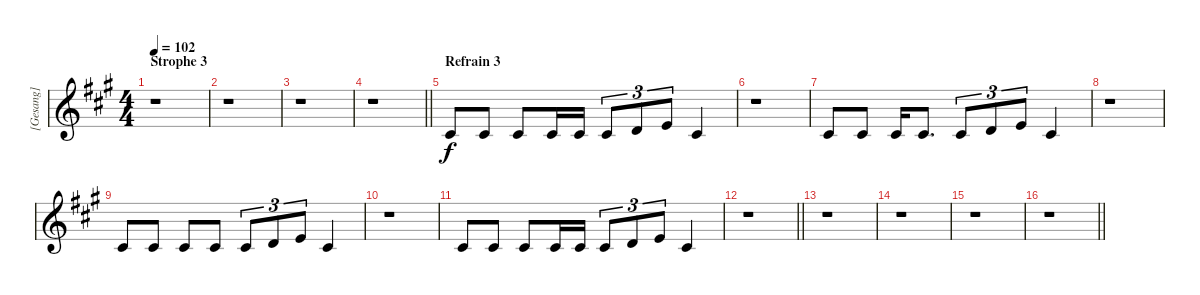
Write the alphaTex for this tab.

\track ("[Gesang]" "[Gesang]") {instrument baritonesax}
\staff {score}
\tuning (E4 B3 G3 D3 A2 E2) {hide}
\ts (4 4)
\section ("" "Strophe 3")
\tempo 102
\clef g2
\ks f#minor
r.1{dy f} |
r.1 |
r.1 |
\barLineRight lightlight
r.1 |
\section ("" "Refrain 3")
2.2.8 2.2.8 2.2.8 2.2.16 2.2.16 2.2.8{tu (3 2)} 3.2.8{tu (3 2)} 5.2.8{tu (3 2)} 2.2.4 |
r.1 |
2.2.8 2.2.8 2.2.16 2.2.8{d} 2.2.8{tu (3 2)} 3.2.8{tu (3 2)} 5.2.8{tu (3 2)} 2.2.4 |
r.1 |
2.2.8 2.2.8 2.2.8 2.2.8 2.2.8{tu (3 2)} 3.2.8{tu (3 2)} 5.2.8{tu (3 2)} 2.2.4 |
r.1 |
2.2.8 2.2.8 2.2.8 2.2.16 2.2.16 2.2.8{tu (3 2)} 3.2.8{tu (3 2)} 5.2.8{tu (3 2)} 2.2.4 |
\barLineRight lightlight
r.1 |
r.1 |
r.1 |
r.1 |
\barLineRight lightlight
r.1
